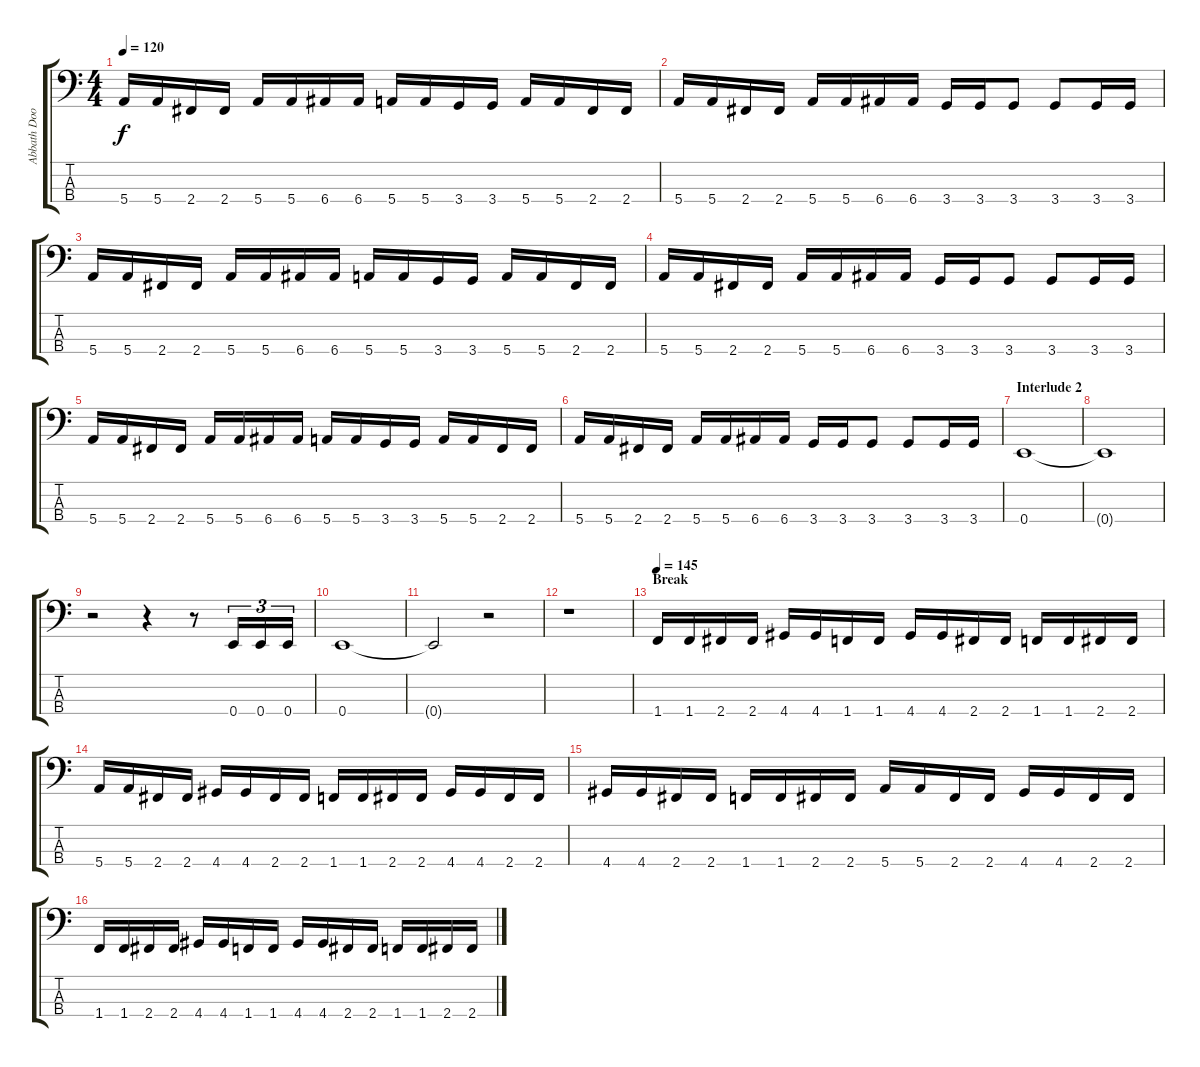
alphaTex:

\track ("Abbath Doom Occulta" "Abbath Doo") {instrument electricbasspick}
\staff {score tabs}
\tuning (G2 D2 A1 E1) {hide}
\ts (4 4)
\tempo 120
\clef f4
\ks c
5.4.16{dy f} 5.4.16 2.4.16 2.4.16 5.4.16 5.4.16 6.4.16 6.4.16 5.4.16 5.4.16 3.4.16 3.4.16 5.4.16 5.4.16 2.4.16 2.4.16 |
5.4.16 5.4.16 2.4.16 2.4.16 5.4.16 5.4.16 6.4.16 6.4.16 3.4.16 3.4.16 3.4.8 3.4.8 3.4.16 3.4.16 |
5.4.16 5.4.16 2.4.16 2.4.16 5.4.16 5.4.16 6.4.16 6.4.16 5.4.16 5.4.16 3.4.16 3.4.16 5.4.16 5.4.16 2.4.16 2.4.16 |
5.4.16 5.4.16 2.4.16 2.4.16 5.4.16 5.4.16 6.4.16 6.4.16 3.4.16 3.4.16 3.4.8 3.4.8 3.4.16 3.4.16 |
5.4.16 5.4.16 2.4.16 2.4.16 5.4.16 5.4.16 6.4.16 6.4.16 5.4.16 5.4.16 3.4.16 3.4.16 5.4.16 5.4.16 2.4.16 2.4.16 |
5.4.16 5.4.16 2.4.16 2.4.16 5.4.16 5.4.16 6.4.16 6.4.16 3.4.16 3.4.16 3.4.8 3.4.8 3.4.16 3.4.16 |
\section ("" "Interlude 2")
0.4.1 |
0.4{t}.1 |
r.2 r.4 r.8 0.4.16{tu (3 2)} 0.4.16{tu (3 2)} 0.4.16{tu (3 2)} |
0.4.1 |
0.4{t}.2 r.2 |
r.1 |
\section ("" "Break")
\tempo 145
1.4.16 1.4.16 2.4.16 2.4.16 4.4.16 4.4.16 1.4.16 1.4.16 4.4.16 4.4.16 2.4.16 2.4.16 1.4.16 1.4.16 2.4.16 2.4.16 |
5.4.16 5.4.16 2.4.16 2.4.16 4.4.16 4.4.16 2.4.16 2.4.16 1.4.16 1.4.16 2.4.16 2.4.16 4.4.16 4.4.16 2.4.16 2.4.16 |
4.4.16 4.4.16 2.4.16 2.4.16 1.4.16 1.4.16 2.4.16 2.4.16 5.4.16 5.4.16 2.4.16 2.4.16 4.4.16 4.4.16 2.4.16 2.4.16 |
1.4.16 1.4.16 2.4.16 2.4.16 4.4.16 4.4.16 1.4.16 1.4.16 4.4.16 4.4.16 2.4.16 2.4.16 1.4.16 1.4.16 2.4.16 2.4.16
